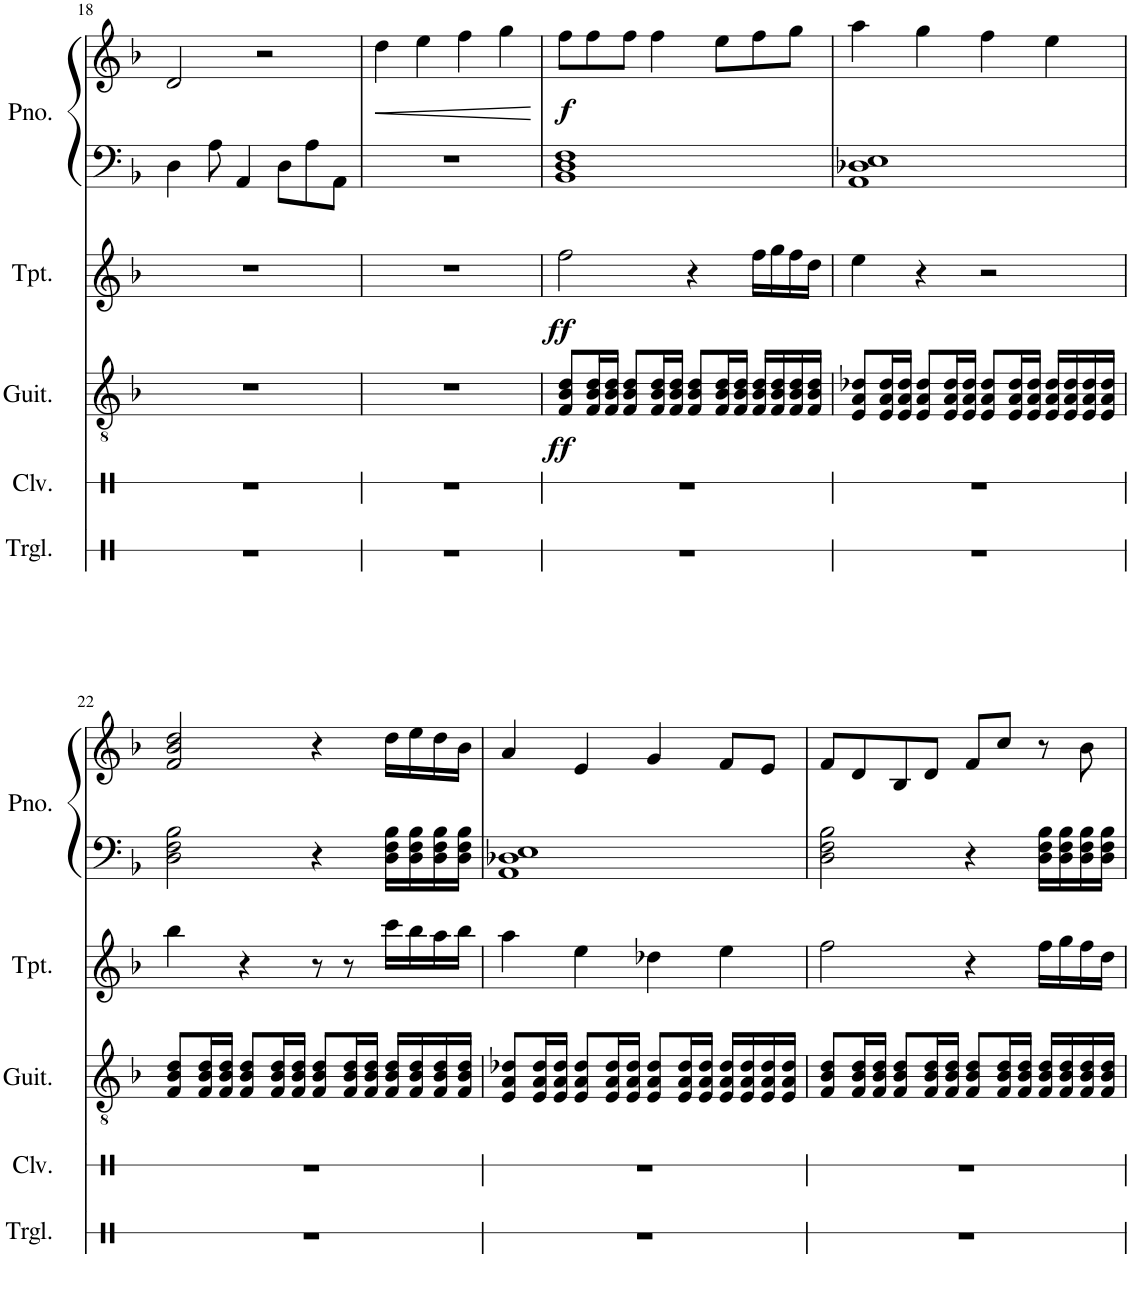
**kern	**kern	**kern	**dynam	**kern	**dynam	**kern	**kern	**dynam
*part5	*part4	*part3	*part3	*part2	*part2	*part1	*part1	*part1
*staff6	*staff5	*staff4	*staff4	*staff3	*staff3	*staff2	*staff1	*staff1/2
*I"Triangle	*I"Claves	*I"Classical Guitar	*	*I"Trumpet	*	*I"Piano	*	*
*I'Trgl.	*I'Clv.	*I'Guit.	*	*I'Tpt.	*	*I'Pno.	*	*
!!LO:PB:g=z
*clefX	*clefX	*clefGv2	*	*clefG2	*	*clefF4	*clefG2	*
*	*	*	*	*ITrd1c2	*	*	*	*
*k[]	*k[]	*k[b-]	*	*k[b-]	*	*k[b-]	*k[b-]	*
*M4/4	*M4/4	*M4/4	*	*M4/4	*	*M4/4	*M4/4	*
=18	=18	=18	=18	=18	=18	=18	=18	=18
1r	1r	1r	.	1r	.	4D\	2d/	.
.	.	.	.	.	.	8A\	.	.
.	.	.	.	.	.	4AA/	.	.
.	.	.	.	.	.	.	2r	.
.	.	.	.	.	.	8D\L	.	.
.	.	.	.	.	.	8A\	.	.
.	.	.	.	.	.	8AA\J	.	.
=19	=19	=19	=19	=19	=19	=19	=19	=19
!	!	!	!	!	!	!	!	!LO:HP:b
1r	1r	1r	.	1r	.	1r	4dd\	<
.	.	.	.	.	.	.	4ee\	.
.	.	.	.	.	.	.	4ff\	.
.	.	.	.	.	.	.	4gg\	.
.	.	.	.	.	.	.	.	[
=20	=20	=20	=20	=20	=20	=20	=20	=20
!	!	!	!LO:DY:b	!	!LO:DY:b	!	!	!LO:DY:b
1r	1r	8F/ 8B-/ 8d/L	ff	2ff\	ff	1BB- 1D 1F	8ff\L	f
.	.	16F/ 16B-/ 16d/L	.	.	.	.	8ff\	.
.	.	16F/ 16B-/ 16d/JJ	.	.	.	.	.	.
.	.	8F/ 8B-/ 8d/L	.	.	.	.	8ff\J	.
.	.	16F/ 16B-/ 16d/L	.	.	.	.	4ff\	.
.	.	16F/ 16B-/ 16d/JJ	.	.	.	.	.	.
.	.	8F/ 8B-/ 8d/L	.	4r	.	.	.	.
.	.	16F/ 16B-/ 16d/L	.	.	.	.	8ee\L	.
.	.	16F/ 16B-/ 16d/JJ	.	.	.	.	.	.
.	.	16F/ 16B-/ 16d/LL	.	16ff\LL	.	.	8ff\	.
.	.	16F/ 16B-/ 16d/	.	16gg\	.	.	.	.
.	.	16F/ 16B-/ 16d/	.	16ff\	.	.	8gg\J	.
.	.	16F/ 16B-/ 16d/JJ	.	16dd\JJ	.	.	.	.
=21	=21	=21	=21	=21	=21	=21	=21	=21
1r	1r	8E/ 8A/ 8d-X/L	.	4ee\	.	1AA 1D-X 1E	4aa\	.
.	.	16E/ 16A/ 16d-/L	.	.	.	.	.	.
.	.	16E/ 16A/ 16d-/JJ	.	.	.	.	.	.
.	.	8E/ 8A/ 8d-/L	.	4r	.	.	4gg\	.
.	.	16E/ 16A/ 16d-/L	.	.	.	.	.	.
.	.	16E/ 16A/ 16d-/JJ	.	.	.	.	.	.
.	.	8E/ 8A/ 8d-/L	.	2r	.	.	4ff\	.
.	.	16E/ 16A/ 16d-/L	.	.	.	.	.	.
.	.	16E/ 16A/ 16d-/JJ	.	.	.	.	.	.
.	.	16E/ 16A/ 16d-/LL	.	.	.	.	4ee\	.
.	.	16E/ 16A/ 16d-/	.	.	.	.	.	.
.	.	16E/ 16A/ 16d-/	.	.	.	.	.	.
.	.	16E/ 16A/ 16d-/JJ	.	.	.	.	.	.
!!LO:LB:g=z
=22	=22	=22	=22	=22	=22	=22	=22	=22
1r	1r	8F/ 8B-/ 8d/L	.	4bb-\	.	2D\ 2F\ 2B-\	2f/ 2b-/ 2dd/	.
.	.	16F/ 16B-/ 16d/L	.	.	.	.	.	.
.	.	16F/ 16B-/ 16d/JJ	.	.	.	.	.	.
.	.	8F/ 8B-/ 8d/L	.	4r	.	.	.	.
.	.	16F/ 16B-/ 16d/L	.	.	.	.	.	.
.	.	16F/ 16B-/ 16d/JJ	.	.	.	.	.	.
.	.	8F/ 8B-/ 8d/L	.	8r	.	4r	4r	.
.	.	16F/ 16B-/ 16d/L	.	8r	.	.	.	.
.	.	16F/ 16B-/ 16d/JJ	.	.	.	.	.	.
.	.	16F/ 16B-/ 16d/LL	.	16ccc\LL	.	16D\ 16F\ 16B-\LL	16dd\LL	.
.	.	16F/ 16B-/ 16d/	.	16bb-\	.	16D\ 16F\ 16B-\	16ee\	.
.	.	16F/ 16B-/ 16d/	.	16aa\	.	16D\ 16F\ 16B-\	16dd\	.
.	.	16F/ 16B-/ 16d/JJ	.	16bb-\JJ	.	16D\ 16F\ 16B-\JJ	16b-\JJ	.
=23	=23	=23	=23	=23	=23	=23	=23	=23
1r	1r	8E/ 8A/ 8d-X/L	.	4aa\	.	1AA 1D-X 1E	4a/	.
.	.	16E/ 16A/ 16d-/L	.	.	.	.	.	.
.	.	16E/ 16A/ 16d-/JJ	.	.	.	.	.	.
.	.	8E/ 8A/ 8d-/L	.	4ee\	.	.	4e/	.
.	.	16E/ 16A/ 16d-/L	.	.	.	.	.	.
.	.	16E/ 16A/ 16d-/JJ	.	.	.	.	.	.
.	.	8E/ 8A/ 8d-/L	.	4dd-X\	.	.	4g/	.
.	.	16E/ 16A/ 16d-/L	.	.	.	.	.	.
.	.	16E/ 16A/ 16d-/JJ	.	.	.	.	.	.
.	.	16E/ 16A/ 16d-/LL	.	4ee\	.	.	8f/L	.
.	.	16E/ 16A/ 16d-/	.	.	.	.	.	.
.	.	16E/ 16A/ 16d-/	.	.	.	.	8e/J	.
.	.	16E/ 16A/ 16d-/JJ	.	.	.	.	.	.
=24	=24	=24	=24	=24	=24	=24	=24	=24
1r	1r	8F/ 8B-/ 8d/L	.	2ff\	.	2D\ 2F\ 2B-\	8f/L	.
.	.	16F/ 16B-/ 16d/L	.	.	.	.	8d/	.
.	.	16F/ 16B-/ 16d/JJ	.	.	.	.	.	.
.	.	8F/ 8B-/ 8d/L	.	.	.	.	8B-/	.
.	.	16F/ 16B-/ 16d/L	.	.	.	.	8d/J	.
.	.	16F/ 16B-/ 16d/JJ	.	.	.	.	.	.
.	.	8F/ 8B-/ 8d/L	.	4r	.	4r	8f/L	.
.	.	16F/ 16B-/ 16d/L	.	.	.	.	8cc/J	.
.	.	16F/ 16B-/ 16d/JJ	.	.	.	.	.	.
.	.	16F/ 16B-/ 16d/LL	.	16ff\LL	.	16D\ 16F\ 16B-\LL	8r	.
.	.	16F/ 16B-/ 16d/	.	16gg\	.	16D\ 16F\ 16B-\	.	.
.	.	16F/ 16B-/ 16d/	.	16ff\	.	16D\ 16F\ 16B-\	8b-\	.
.	.	16F/ 16B-/ 16d/JJ	.	16dd\JJ	.	16D\ 16F\ 16B-\JJ	.	.
=	=	=	=	=	=	=	=	=
*-	*-	*-	*-	*-	*-	*-	*-	*-
